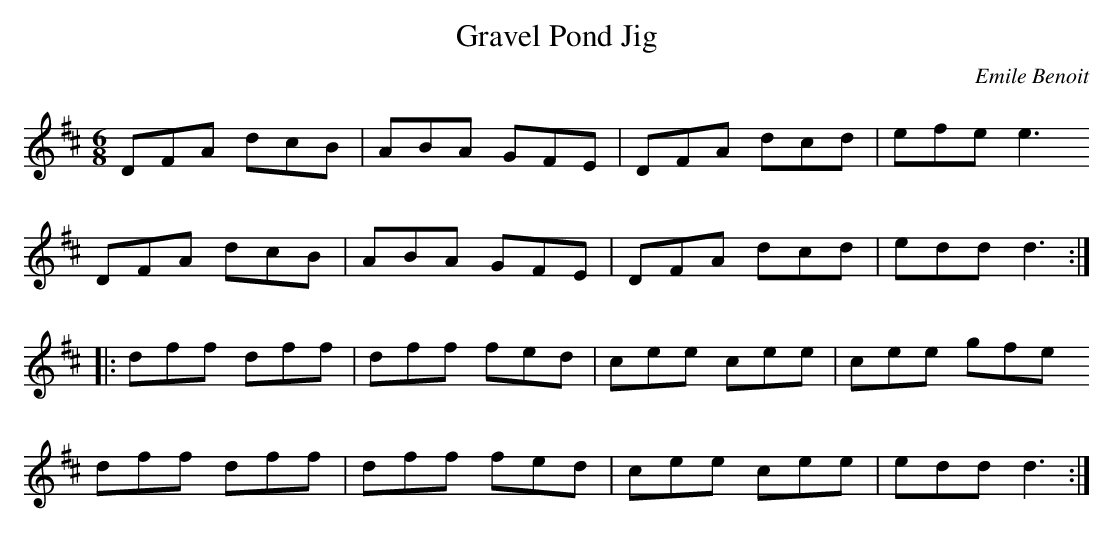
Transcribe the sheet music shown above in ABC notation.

X:1
T:Gravel Pond Jig
C:Emile Benoit
M:6/8
L:1/8
K:D
DFA dcB | ABA GFE | DFA dcd | efe e3
DFA dcB | ABA GFE | DFA dcd | edd d3:|
|: dff dff | dff fed | cee cee | cee gfe
dff dff| dff fed | cee cee | edd d3 :|
